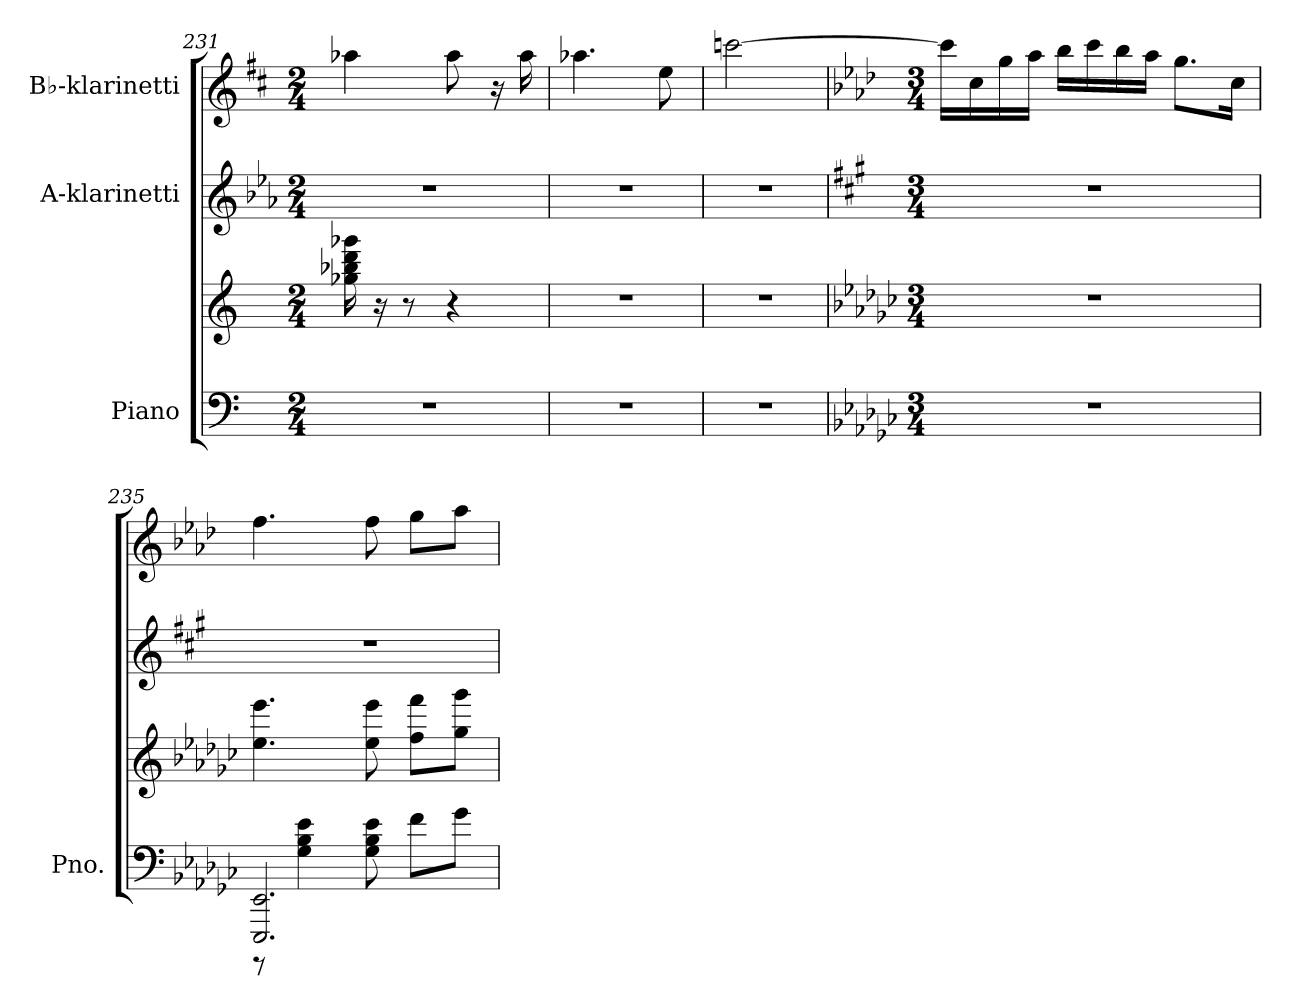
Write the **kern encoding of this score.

**kern	**kern	**kern	**kern
*part3	*part3	*part2	*part1
*staff4	*staff3	*staff2	*staff1
*I"Piano	*	*I"A-klarinetti	*I"B♭-klarinetti
*I'Pno.	*	*	*
*clefF4	*clefG2	*clefG2	*clefG2
*	*	*ITrd2c3	*ITrd1c2
*k[]	*k[]	*k[]	*k[]
*M2/4	*M2/4	*M2/4	*M2/4
=231	=231	=231	=231
2r	16gg-X\ 16bb-X\ 16ddd\ 16ggg-X\	2r	4gg-X\
.	16r	.	.
.	8r	.	.
.	4r	.	8gg-\
.	.	.	16r
.	.	.	16gg-\
=232	=232	=232	=232
2r	2r	2r	4.gg-X\
.	.	.	8dd\
!!LO:LB:g=z
=233	=233	=233	=233
2r	2r	2r	[2bb-X\
=234	=234	=234	=234
*k[b-e-a-d-g-c-]	*k[b-e-a-d-g-c-]	*k[f#c#g#d#a#e#]	*k[b-e-a-d-g-c-]
*M3/4	*M3/4	*M3/4	*M3/4
*	*	*	*MM80
2.r	2.r	2.r	16bb-\LL]
.	.	.	16b-\
.	.	.	16ff\
.	.	.	16gg-\JJ
.	.	.	16aa-\LL
.	.	.	16bb-\
.	.	.	16aa-\
.	.	.	16gg-\JJ
.	.	.	8.ff\L
.	.	.	16b-\Jk
=235	=235	=235	=235
*^	*	*	*
2.EEE-/ 2.EE-/	8r	4.ee-\ 4.eee-\	2.r	4.ee-\
.	4G-\ 4B-\ 4e-\	.	.	.
.	8G-\ 8B-\ 8e-\	8ee-\ 8eee-\	.	8ee-\
.	8f\L	8ff\ 8fff\L	.	8ff\L
.	8g-\J	8gg-\ 8ggg-\J	.	8gg-\J
*v	*v	*	*	*
=	=	=	=
*-	*-	*-	*-
